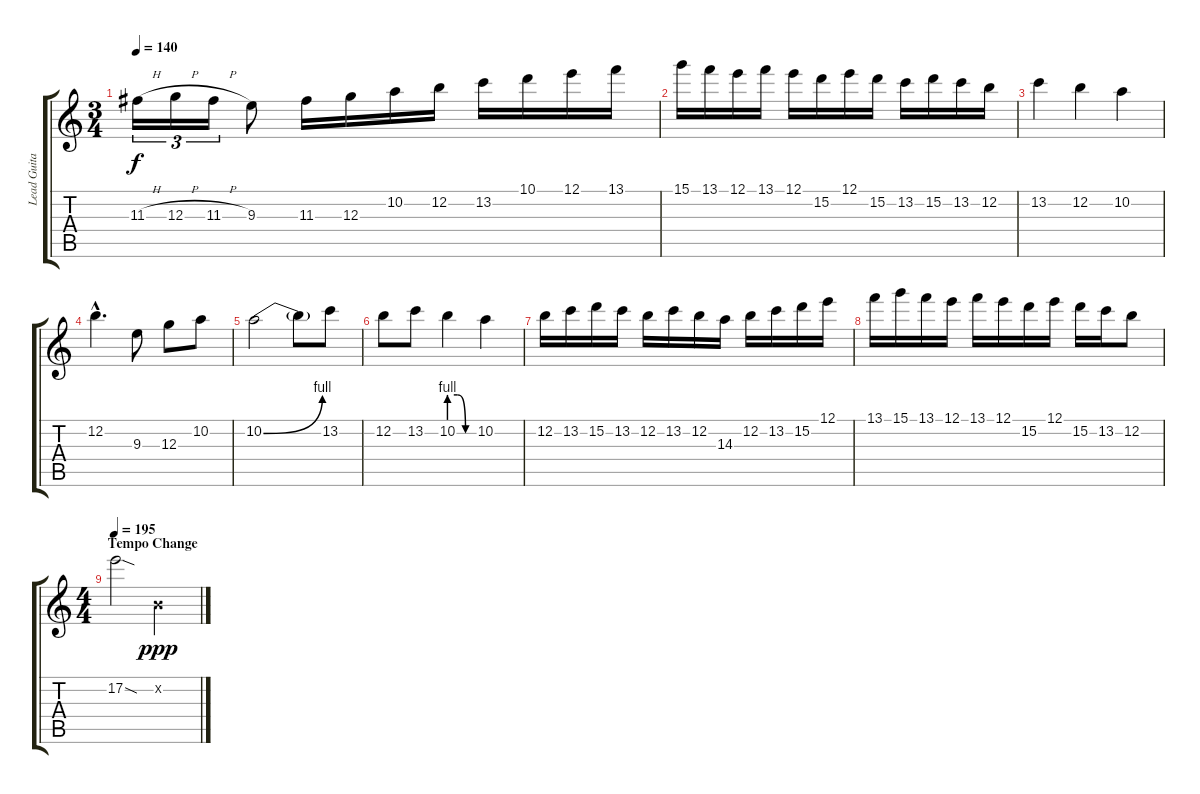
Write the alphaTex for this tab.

\track ("Lead Guitar 1" "Lead Guita") {instrument overdrivenguitar}
\staff {score tabs}
\tuning (E4 B3 G3 D3 A2 E2) {hide}
\ts (3 4)
\section ("" "")
\tempo 140
\clef g2
\ks c
11.3{h}.16{tu (3 2) dy f} 12.3{h}.16{tu (3 2)} 11.3{h}.16{tu (3 2)} 9.3.8 11.3.16 12.3.16 10.2.16 12.2.16 13.2.16 10.1.16 12.1.16 13.1.16 |
15.1.16 13.1.16 12.1.16 13.1.16 12.1.16 15.2.16 12.1.16 15.2.16 13.2.16 15.2.16 13.2.16 12.2.16 |
13.2.4 12.2.4 10.2.4 |
12.2{hac}.4{d} 9.3.8 12.3.8 10.2.8 |
10.2{be (bend 0 0 60 4)}.2 10.2{t}.8 13.2.8 |
12.2.8 13.2.8 10.2{be (custom 0 4 20 4 40 0 60 0)}.4 10.2.4 |
12.2.16 13.2.16 15.2.16 13.2.16 12.2.16 13.2.16 12.2.16 14.3.16 12.2.16 13.2.16 15.2.16 12.1.16 |
13.1.16 15.1.16 13.1.16 12.1.16 13.1.16 12.1.16 15.2.16 12.1.16 15.2.16 13.2.16 12.2.8 |
\ts (4 4)
\section ("" "Tempo Change")
\tempo 195
17.2{sod}.2 0.2{x}.2{dy ppp}
